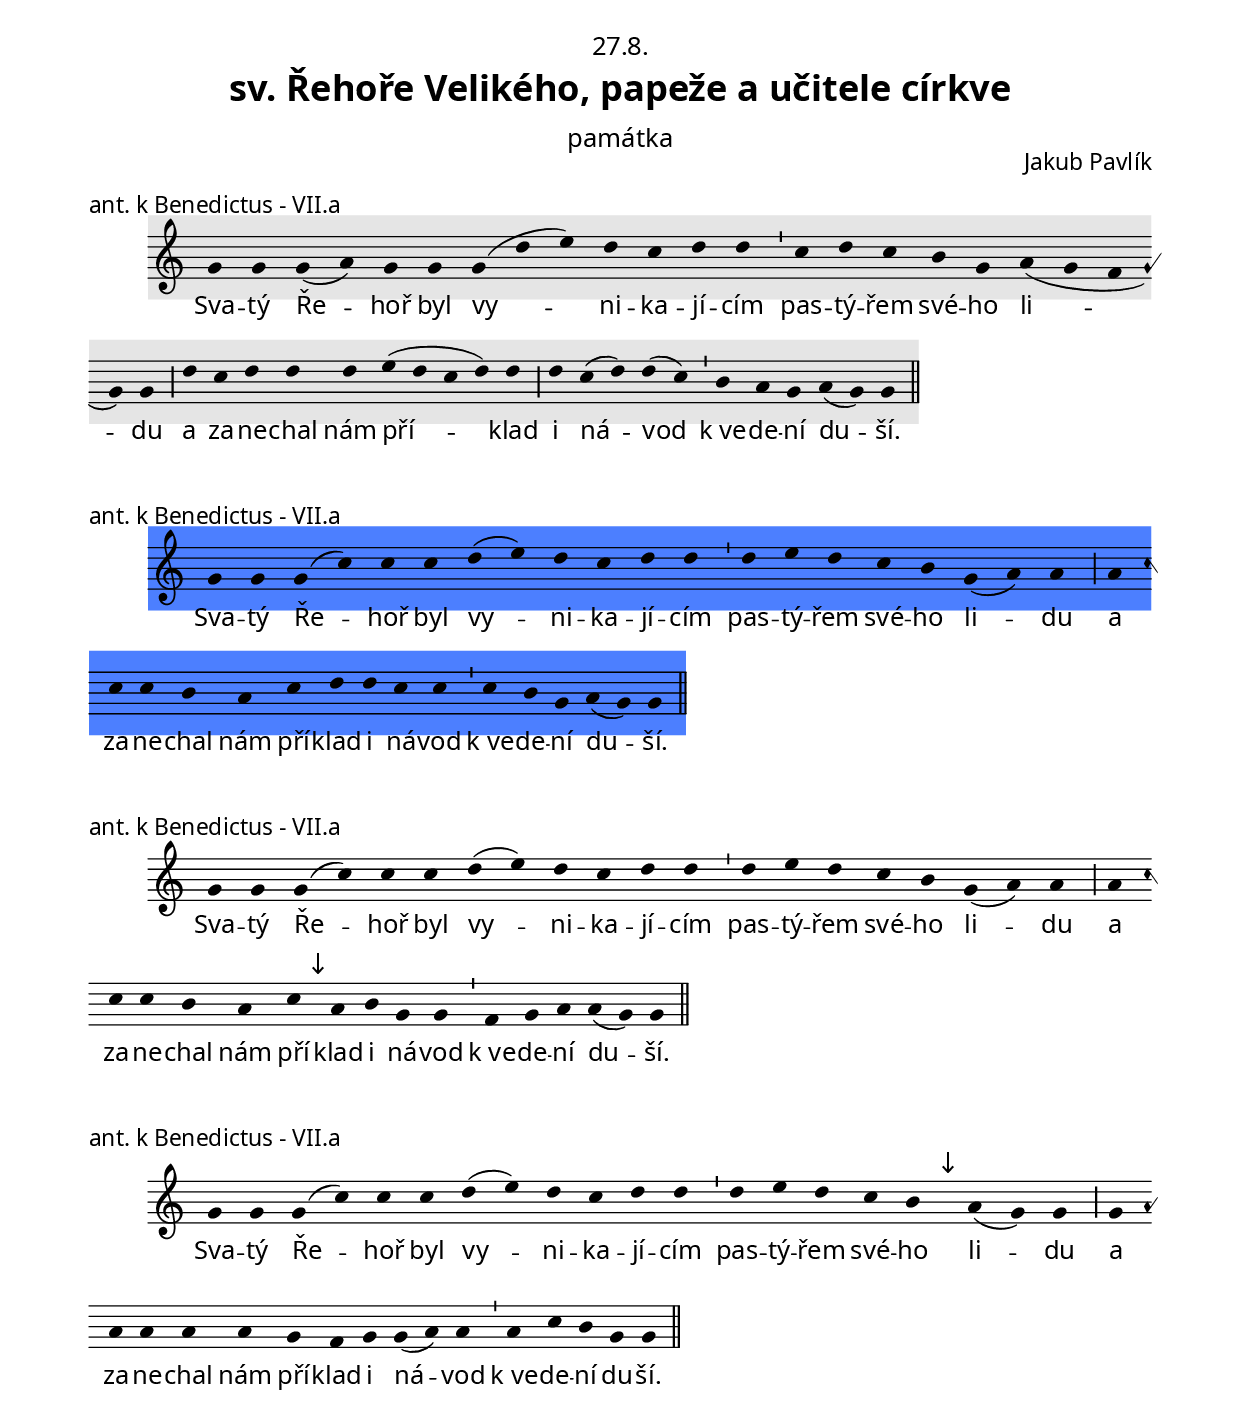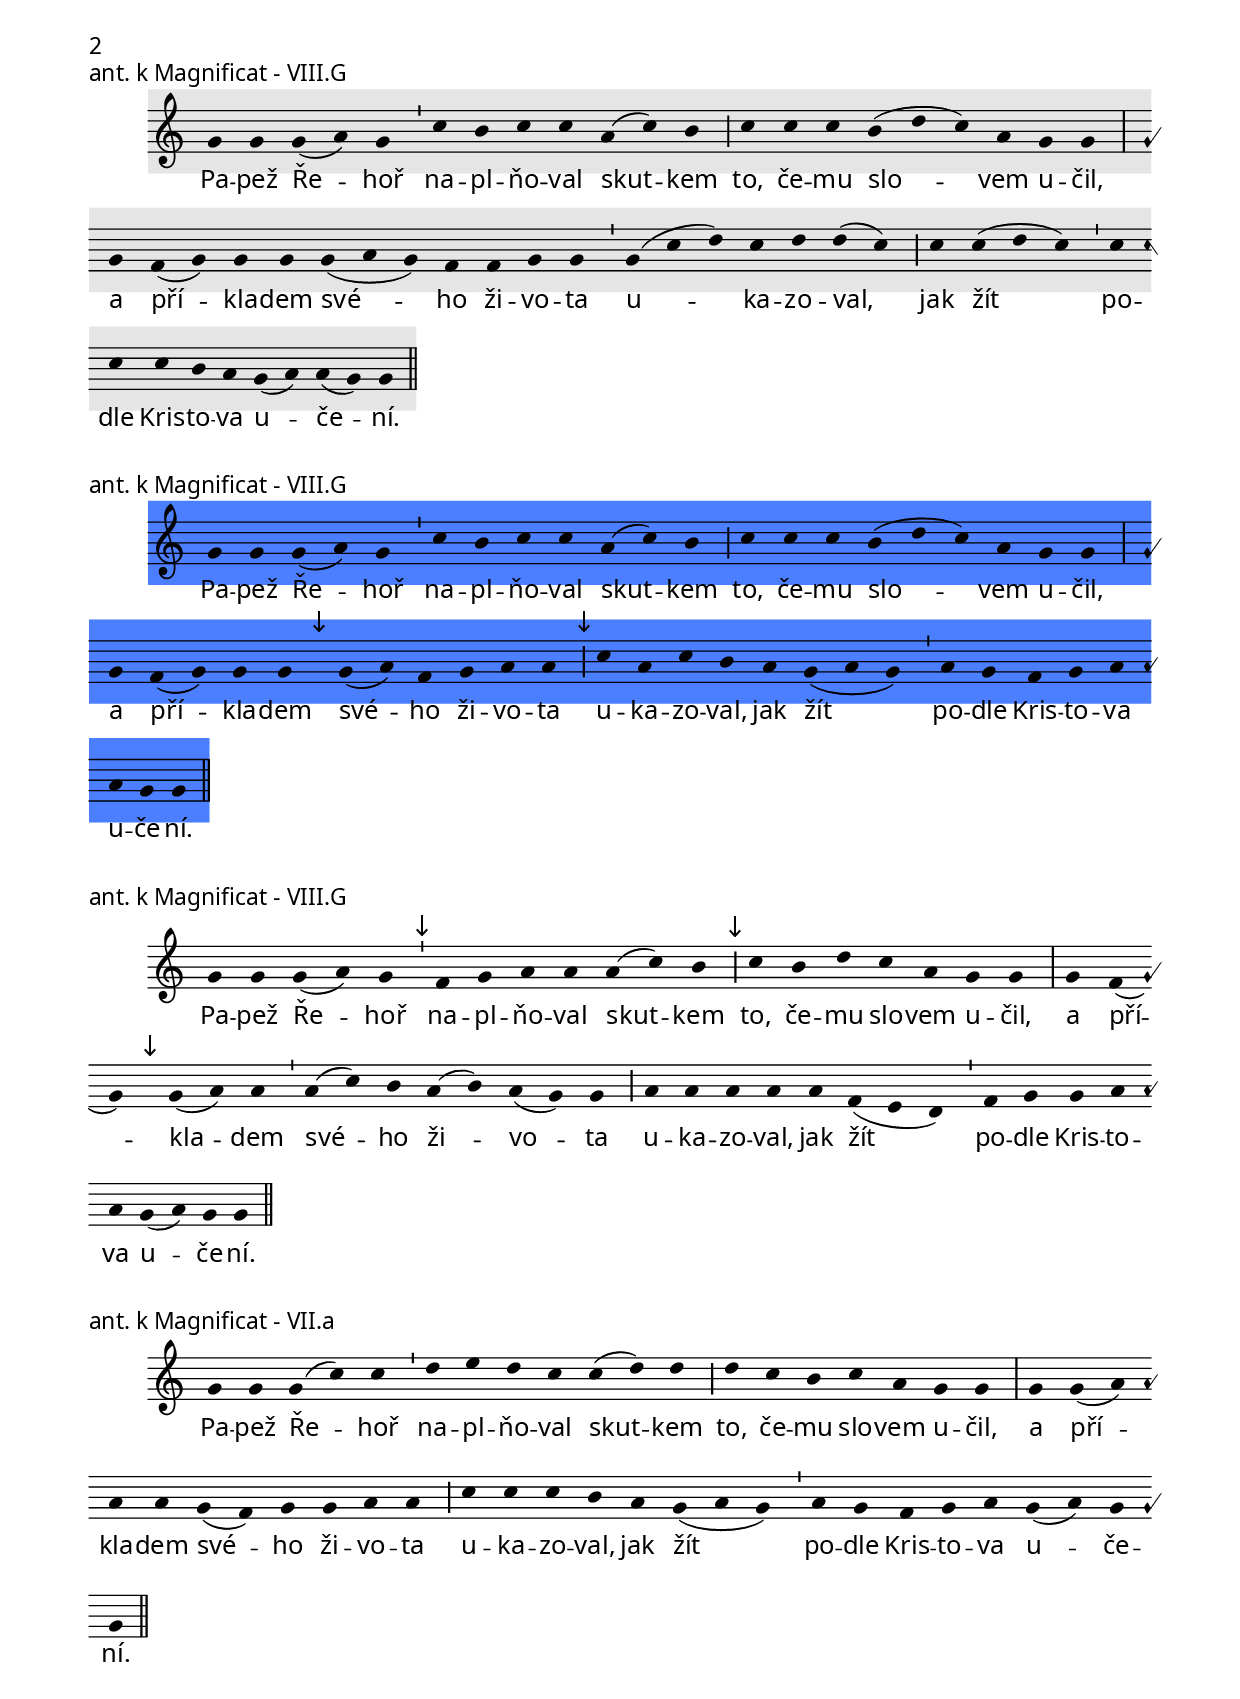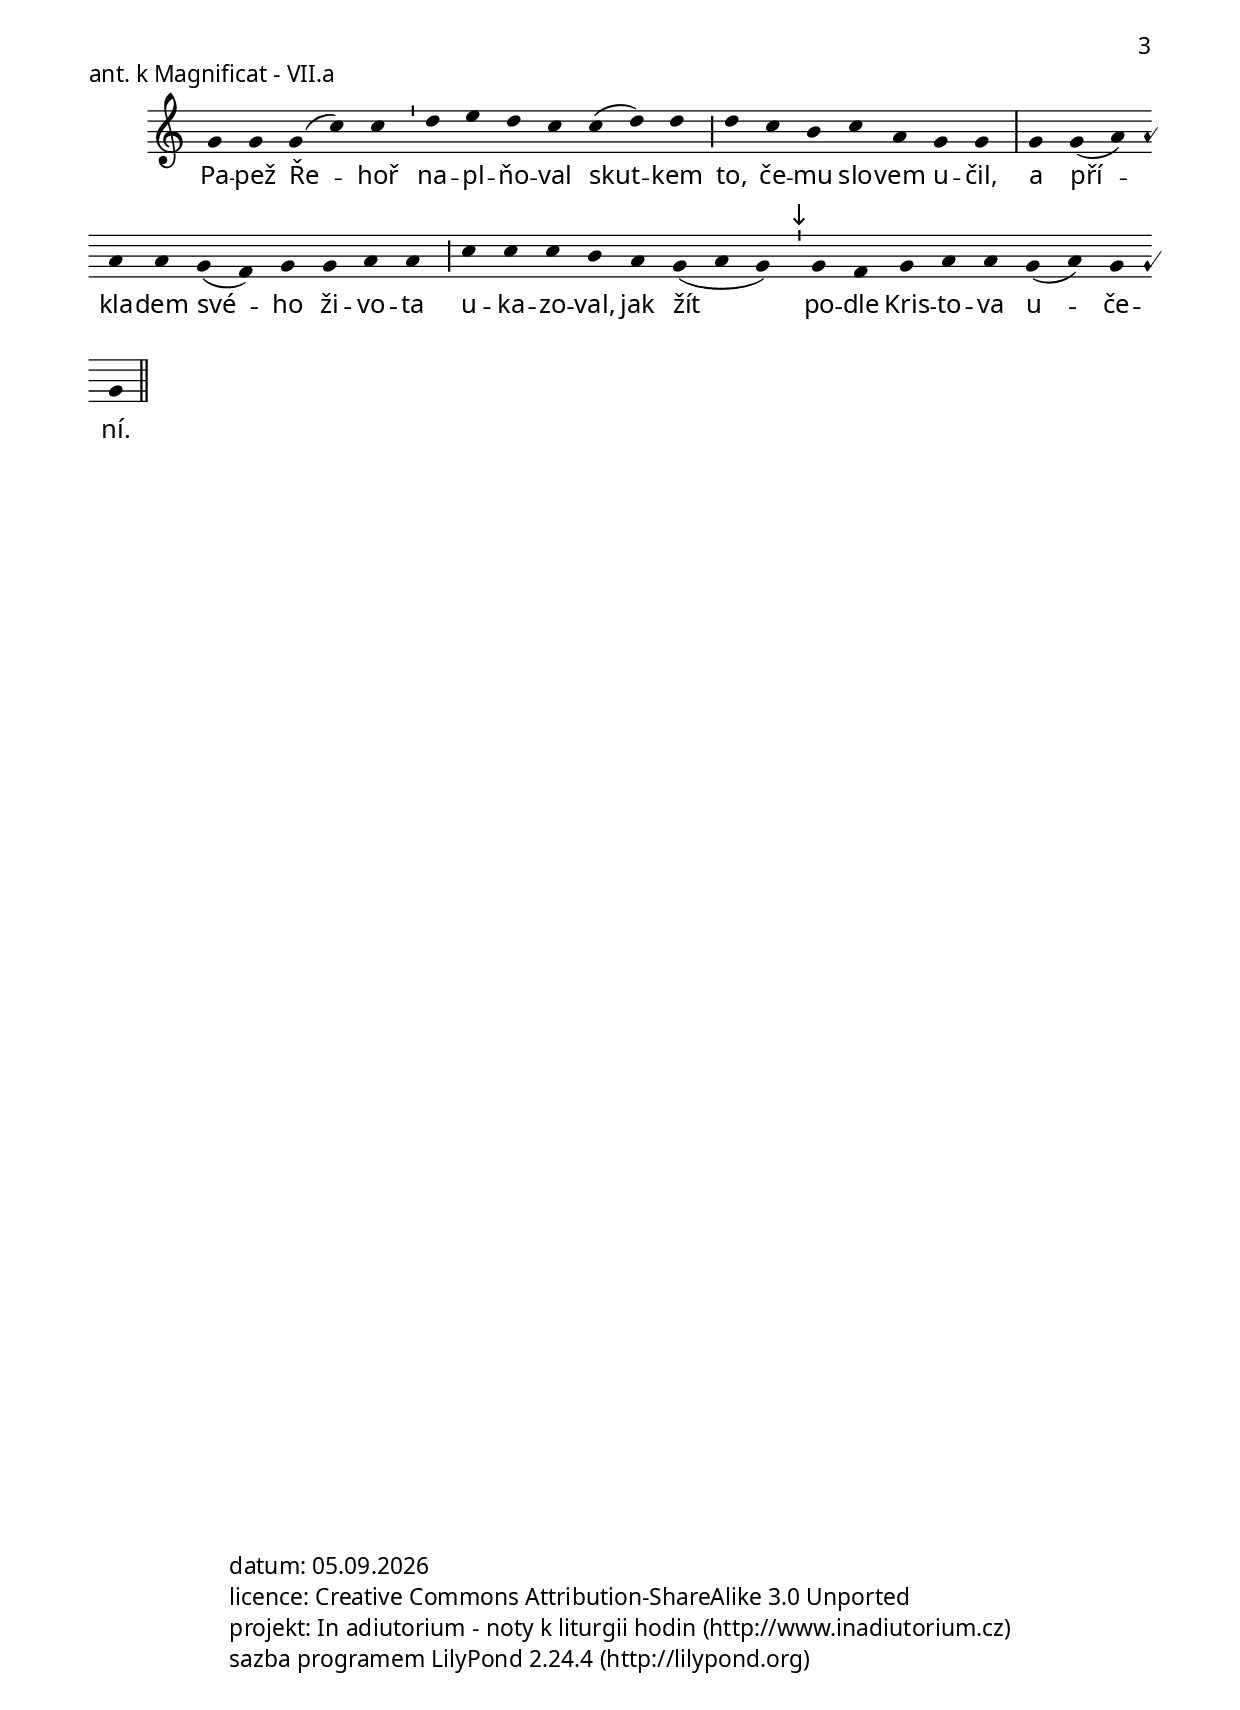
\version "2.17.0"

\include "../spolecne.ly"

\header {
  title = \markup\titleSvatek
            "sv. Řehoře Velikého, papeže a učitele církve"
            "památka"
            27.8.
  composer = "Jakub Pavlík"
}

\score {
  \relative c'' {
    \zvyraznovacSedy
    \choralniRezim
    g4 g g( a) g g g( d' e) d c d d \barMin
    c d c b g a( g f g) g \barMaior
    d' c d d d e( d c d) d \barMaior
    d c( d) d( c) \barMin b a g a( g) g \barFinalis
  }
  \addlyrics {
    Sva -- tý Ře -- hoř
    byl vy -- ni -- ka -- jí -- cím
    pas -- tý -- řem své -- ho li -- du
    a za -- ne -- chal nám pří -- klad
    i ná -- vod k_ve -- de -- ní du -- ší.
  }
  \header {
    quid = "ant. k Benedictus"
    modus = "VII"
    differentia = "a"
    psalmus = ""
    placet = "lépe"
    id = "rch-aben"
    piece = \markup {\sestavTitulekBezZalmu}
  }
}

\score {
  \relative c'' {
    \zvyraznovacModry
    \choralniRezim
    g4 g g( c) c c d( e) d c d d \barMin
    d e d c b g( a) a \barMaior
    a c c b a c d d c c \barMin
    c b g a( g) g \barFinalis
  }
  \addlyrics {
    Sva -- tý Ře -- hoř byl vy -- ni -- ka -- jí -- cím
    pas -- tý -- řem své -- ho li -- du
    a za -- ne -- chal nám pří -- klad i ná -- vod
    k_ve -- de -- ní du -- ší.
  }
  \header {
    quid = "ant. k Benedictus"
    modus = "VII"
    differentia = "a"
    psalmus = ""
    id = "rch-aben"
    piece = \markup {\sestavTitulekBezZalmu}
  }
}

\score {
  \relative c'' {
    \choralniRezim
    g4 g g( c) c c d( e) d c d d \barMin
    d e d c b g( a) a \barMaior
    a c c b a c \mark\sipka a b g g \barMin
    f g a a( g) g \barFinalis
  }
  \addlyrics {
    Sva -- tý Ře -- hoř byl vy -- ni -- ka -- jí -- cím
    pas -- tý -- řem své -- ho li -- du
    a za -- ne -- chal nám pří -- klad i ná -- vod
    k_ve -- de -- ní du -- ší.
  }
  \header {
    quid = "ant. k Benedictus"
    modus = "VII"
    differentia = "a"
    psalmus = ""
    id = "rch-aben"
    piece = \markup {\sestavTitulekBezZalmu}
  }
}

\score {
  \relative c'' {
    \choralniRezim
    g4 g g( c) c c d( e) d c d d \barMin
    d e d c b \mark\sipka a( g) g \barMaior
    g a a a a g f g g( a) a \barMin
    a c b g g \barFinalis
  }
  \addlyrics {
    Sva -- tý Ře -- hoř byl vy -- ni -- ka -- jí -- cím
    pas -- tý -- řem své -- ho li -- du
    a za -- ne -- chal nám pří -- klad i ná -- vod
    k_ve -- de -- ní du -- ší.
  }
  \header {
    quid = "ant. k Benedictus"
    modus = "VII"
    differentia = "a"
    psalmus = ""
    id = "rch-aben"
    piece = \markup {\sestavTitulekBezZalmu}
  }
}

\pageBreak

\score {
  \relative c'' {
    \zvyraznovacSedy
    \choralniRezim
    g4 g g( a) g \barMin
    c b c c a( c) b \barMaior
    c c c b( d c) a g g \barMax
    g f( g) g g g( a g) f f g g \barMin
    g( c d) c d d( c) \barMaior
    c c( d c) \barMin c c c b a g( a) a( g) g \barFinalis
  }
  \addlyrics {
    Pa -- pež Ře -- hoř
    na -- pl -- ňo -- val skut -- kem to,
    če -- mu slo -- vem u -- čil,
    a pří -- kla -- dem své -- ho ži -- vo -- ta
    u -- ka -- zo -- val,
    jak žít po -- dle Kris -- to -- va u -- če -- ní.
  }
  \header {
    quid = "ant. k Magnificat"
    modus = "VIII"
    differentia = "G"
    psalmus = ""
    id = "ne-amag"
    piece = \markup {\sestavTitulekBezZalmu}
  }
}

\score {
  \relative c'' {
    \zvyraznovacModry
    \choralniRezim
    g4 g g( a) g \barMin
    c b c c a( c) b \barMaior
    c c c b( d c) a g g \barMax
    g f( g) g g \mark\sipka g( a) f g a a \barMaior
    \mark\sipka c a c b a g( a g) \barMin
    a g f g a a g g \barFinalis
  }
  \addlyrics {
    Pa -- pež Ře -- hoř
    na -- pl -- ňo -- val skut -- kem to,
    če -- mu slo -- vem u -- čil,
    a pří -- kla -- dem své -- ho ži -- vo -- ta
    u -- ka -- zo -- val, jak žít
    po -- dle Kris -- to -- va u -- če -- ní.
  }
  \header {
    quid = "ant. k Magnificat"
    modus = "VIII"
    differentia = "G"
    psalmus = ""
    id = "ne-amag"
    piece = \markup {\sestavTitulekBezZalmu}
  }
}

\score {
  \relative c'' {
    \choralniRezim
    g4 g g( a) g \barMin
    \mark\sipka f g a a a( c) b \barMaior
    \mark\sipka c b d c a g g \barMax
    g f( g) \mark\sipka g( a) a \barMin
    a( c) b a( b) a( g) g \barMaior
    a a a a a f( e d) \barMin
    f g g a a g( a) g g \barFinalis
  }
  \addlyrics {
    Pa -- pež Ře -- hoř
    na -- pl -- ňo -- val skut -- kem to,
    če -- mu slo -- vem u -- čil,
    a pří -- kla -- dem
    své -- ho ži -- vo -- ta
    u -- ka -- zo -- val, jak žít
    po -- dle Kris -- to -- va u -- če -- ní.
  }
  \header {
    quid = "ant. k Magnificat"
    modus = "VIII"
    differentia = "G"
    psalmus = ""
    id = "ne-amag"
    piece = \markup {\sestavTitulekBezZalmu}
  }
}

\score {
  \relative c'' {
    \choralniRezim
    g4 g g( c) c \barMin
    d e d c c( d) d \barMaior
    d c b c a g g \barMax
    g g( a) a a g( f) g g a a \barMaior
    c c c b a g( a g) \barMin
    a g f g a g( a) g g \barFinalis
  }
  \addlyrics {
    Pa -- pež Ře -- hoř
    na -- pl -- ňo -- val skut -- kem to,
    če -- mu slo -- vem u -- čil,
    a pří -- kla -- dem své -- ho ži -- vo -- ta
    u -- ka -- zo -- val, jak žít
    po -- dle Kris -- to -- va u -- če -- ní.
  }
  \header {
    quid = "ant. k Magnificat"
    modus = "VII"
    differentia = "a"
    psalmus = ""
    id = "ne-amag"
    piece = \markup {\sestavTitulekBezZalmu}
  }
}

\score {
  \relative c'' {
    \choralniRezim
    g4 g g( c) c \barMin
    d e d c c( d) d \barMaior
    d c b c a g g \barMax
    g g( a) a a g( f) g g a a \barMaior
    c c c b a g( a g) \barMin
    \mark\sipka g f g a a g( a) g g \barFinalis
  }
  \addlyrics {
    Pa -- pež Ře -- hoř
    na -- pl -- ňo -- val skut -- kem to,
    če -- mu slo -- vem u -- čil,
    a pří -- kla -- dem své -- ho ži -- vo -- ta
    u -- ka -- zo -- val, jak žít
    po -- dle Kris -- to -- va u -- če -- ní.
  }
  \header {
    quid = "ant. k Magnificat"
    modus = "VII"
    differentia = "a"
    psalmus = ""
    id = "ne-amag"
    piece = \markup {\sestavTitulekBezZalmu}
  }
}